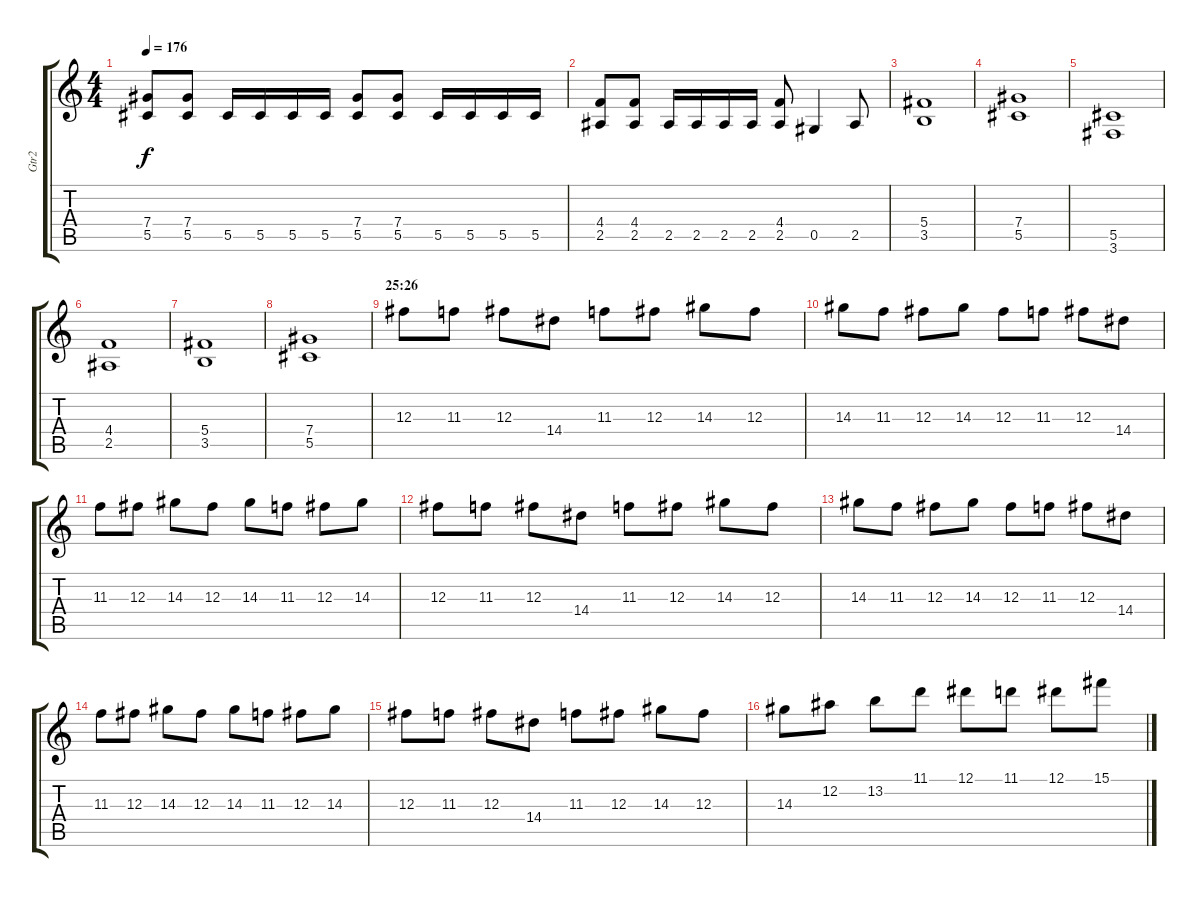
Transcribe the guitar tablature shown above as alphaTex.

\track ("Gtr2" "Gtr2") {instrument overdrivenguitar}
\staff {score tabs}
\tuning (Eb4 Bb3 Gb3 Db3 Ab2 Eb2) {hide}
\ts (4 4)
\tempo 176
\clef g2
\ks c
(7.4 5.5).8{dy f} (7.4 5.5).8 5.5.16 5.5.16 5.5.16 5.5.16 (7.4 5.5).8 (7.4 5.5).8 5.5.16 5.5.16 5.5.16 5.5.16 |
(4.4 2.5).8 (4.4 2.5).8 2.5.16 2.5.16 2.5.16 2.5.16 (4.4 2.5).8 0.5.4 2.5.8 |
(5.4 3.5).1 |
(7.4 5.5).1 |
(5.5 3.6).1 |
(4.4 2.5).1 |
(5.4 3.5).1 |
(7.4 5.5).1 |
\section ("" "25:26")
12.3.8 11.3.8 12.3.8 14.4.8 11.3.8 12.3.8 14.3.8 12.3.8 |
14.3.8 11.3.8 12.3.8 14.3.8 12.3.8 11.3.8 12.3.8 14.4.8 |
11.3.8 12.3.8 14.3.8 12.3.8 14.3.8 11.3.8 12.3.8 14.3.8 |
12.3.8 11.3.8 12.3.8 14.4.8 11.3.8 12.3.8 14.3.8 12.3.8 |
14.3.8 11.3.8 12.3.8 14.3.8 12.3.8 11.3.8 12.3.8 14.4.8 |
11.3.8 12.3.8 14.3.8 12.3.8 14.3.8 11.3.8 12.3.8 14.3.8 |
12.3.8 11.3.8 12.3.8 14.4.8 11.3.8 12.3.8 14.3.8 12.3.8 |
14.3.8 12.2.8 13.2.8 11.1.8 12.1.8 11.1.8 12.1.8 15.1.8
